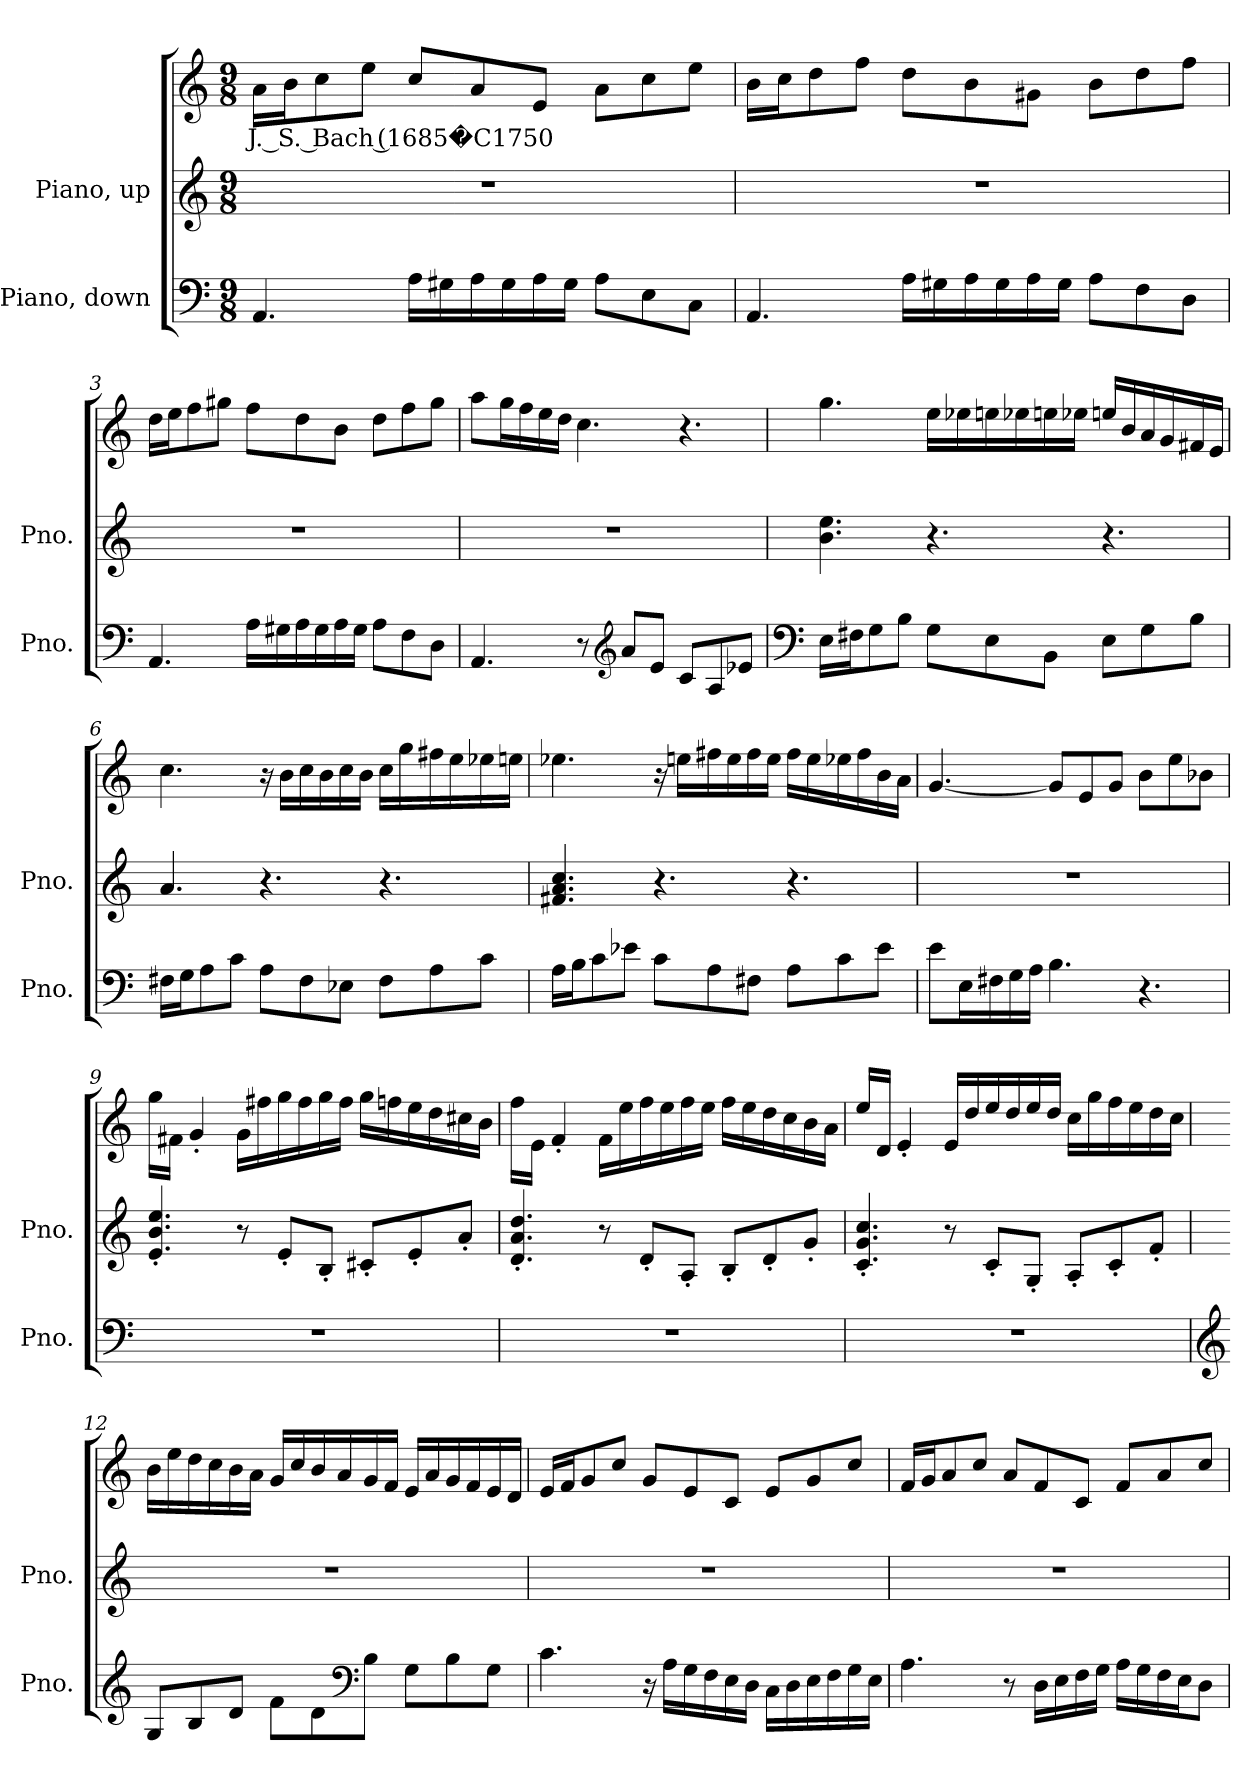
**kern	**kern	**kern	**text
*part2	*part1	*part1	*part1
*staff3	*staff2	*staff1	*staff1
*I"Piano, down	*I"Piano, up	*	*
*I'Pno.	*I'Pno.	*	*
*clefF4	*clefG2	*clefG2	*
*k[]	*k[]	*k[]	*
*M9/8	*M9/8	*M9/8	*
*MM106	*MM106	*MM106	*
=1	=1	=1	=1
!	!	!	!LO:LY:b
4.AA/	8%9r	16a\LL	J. S. Bach (1685�C1750
.	.	16b\J	.
.	.	8cc\	.
.	.	8ee\J	.
16A\LL	.	8cc/L	.
16G#X\	.	.	.
16A\	.	8a/	.
16G#\	.	.	.
16A\	.	8e/J	.
16G#\JJ	.	.	.
8A\L	.	8a\L	.
8E\	.	8cc\	.
8C\J	.	8ee\J	.
=2	=2	=2	=2
4.AA/	8%9r	16b\LL	.
.	.	16cc\J	.
.	.	8dd\	.
.	.	8ff\J	.
16A\LL	.	8dd\L	.
16G#X\	.	.	.
16A\	.	8b\	.
16G#\	.	.	.
16A\	.	8g#X\J	.
16G#\JJ	.	.	.
8A\L	.	8b\L	.
8F\	.	8dd\	.
8D\J	.	8ff\J	.
!!LO:LB:g=z
=3	=3	=3	=3
4.AA/	8%9r	16dd\LL	.
.	.	16ee\J	.
.	.	8ff\	.
.	.	8gg#X\J	.
16A\LL	.	8ff\L	.
16G#X\	.	.	.
16A\	.	8dd\	.
16G#\	.	.	.
16A\	.	8b\J	.
16G#\JJ	.	.	.
8A\L	.	8dd\L	.
8F\	.	8ff\	.
8D\J	.	8gg#\J	.
=4	=4	=4	=4
4.AA/	8%9r	8aa\L	.
.	.	16gg\L	.
.	.	16ff\	.
.	.	16ee\	.
.	.	16dd\JJ	.
8r	.	4.cc\	.
*clefG2	*	*	*
8a/L	.	.	.
8e/J	.	.	.
8c/L	.	4.r	.
8A/	.	.	.
8e-X/J	.	.	.
!!LO:LB:g=z
=5	=5	=5	=5
*clefF4	*	*	*
16E\LL	4.b\ 4.ee\	4.gg\	.
16F#X\J	.	.	.
8G\	.	.	.
8B\J	.	.	.
8G\L	4.r	16ee\LL	.
.	.	16ee-X\	.
8E\	.	16een\	.
.	.	16ee-X\	.
8BB\J	.	16een\	.
.	.	16ee-X\JJ	.
8E\L	4.r	16een/LL	.
.	.	16b/	.
8G\	.	16a/	.
.	.	16g/	.
8B\J	.	16f#X/	.
.	.	16e/JJ	.
=6	=6	=6	=6
16F#X\LL	4.a/	4.cc\	.
16G\J	.	.	.
8A\	.	.	.
8c\J	.	.	.
8A\L	4.r	16r	.
.	.	16b\LL	.
8F#\	.	16cc\	.
.	.	16b\	.
8E-X\J	.	16cc\	.
.	.	16b\JJ	.
8F#\L	4.r	16cc\LL	.
.	.	16gg\	.
8A\	.	16ff#X\	.
.	.	16ee\	.
8c\J	.	16ee-X\	.
.	.	16een\JJ	.
!!LO:LB:g=z
=7	=7	=7	=7
16A\LL	4.f#X/ 4.a/ 4.cc/	4.ee-X\	.
16B\J	.	.	.
8c\	.	.	.
8e-X\J	.	.	.
8c\L	4.r	16r	.
.	.	16een\LL	.
8A\	.	16ff#X\	.
.	.	16ee\	.
8F#X\J	.	16ff#\	.
.	.	16ee\JJ	.
8A\L	4.r	16ff#\LL	.
.	.	16ee\	.
8c\	.	16ee-X\	.
.	.	16ff#\	.
8e-\J	.	16b\	.
.	.	16a\JJ	.
=8	=8	=8	=8
8e\L	8%9r	[4.g/	.
16E\L	.	.	.
16F#X\	.	.	.
16G\	.	.	.
16A\JJ	.	.	.
4.B\	.	8g/L]	.
.	.	8e/	.
.	.	8g/J	.
4.r	.	8b\L	.
.	.	8ee\	.
.	.	8b-X\J	.
!!LO:PB:g=z
=9	=9	=9	=9
8%9r	4.e/' 4.b/' 4.ee/'	16gg\LL	.
.	.	16f#X\JJ	.
.	.	4g'/	.
.	8r	16g\LL	.
.	.	16ff#X\	.
.	8e'/L	16gg\	.
.	.	16ff#\	.
.	8B'/J	16gg\	.
.	.	16ff#\JJ	.
.	8c#X'/L	16gg\LL	.
.	.	16ffn\	.
.	8e'/	16ee\	.
.	.	16dd\	.
.	8a'/J	16cc#X\	.
.	.	16b\JJ	.
=10	=10	=10	=10
8%9r	4.d/' 4.a/' 4.dd/'	16ff\LL	.
.	.	16e\JJ	.
.	.	4f'/	.
.	8r	16f\LL	.
.	.	16ee\	.
.	8d'/L	16ff\	.
.	.	16ee\	.
.	8A'/J	16ff\	.
.	.	16ee\JJ	.
.	8B'/L	16ff\LL	.
.	.	16ee\	.
.	8d'/	16dd\	.
.	.	16cc\	.
.	8g'/J	16b\	.
.	.	16a\JJ	.
!!LO:LB:g=z
=11	=11	=11	=11
8%9r	4.c/' 4.g/' 4.cc/'	16ee/LL	.
.	.	16d/JJ	.
.	.	4e'/	.
.	8r	16e/LL	.
.	.	16dd/	.
.	8c'/L	16ee/	.
.	.	16dd/	.
.	8G'/J	16ee/	.
.	.	16dd/JJ	.
.	8A'/L	16cc\LL	.
.	.	16gg\	.
.	8c'/	16ff\	.
.	.	16ee\	.
.	8f'/J	16dd\	.
.	.	16cc\JJ	.
=12	=12	=12	=12
*clefG2	*	*	*
8G/L	8%9r	16b\LL	.
.	.	16ee\	.
8B/	.	16dd\	.
.	.	16cc\	.
8d/J	.	16b\	.
.	.	16a\JJ	.
8f\L	.	16g/LL	.
.	.	16cc/	.
8d\	.	16b/	.
.	.	16a/	.
*clefF4	*	*	*
8B\J	.	16g/	.
.	.	16f/JJ	.
8G\L	.	16e/LL	.
.	.	16a/	.
8B\	.	16g/	.
.	.	16f/	.
8G\J	.	16e/	.
.	.	16d/JJ	.
!!LO:LB:g=z
=13	=13	=13	=13
4.c\	8%9r	16e/LL	.
.	.	16f/J	.
.	.	8g/	.
.	.	8cc/J	.
16r	.	8g/L	.
16A\LL	.	.	.
16G\	.	8e/	.
16F\	.	.	.
16E\	.	8c/J	.
16D\JJ	.	.	.
16C\LL	.	8e/L	.
16D\	.	.	.
16E\	.	8g/	.
16F\	.	.	.
16G\	.	8cc/J	.
16E\JJ	.	.	.
=14	=14	=14	=14
4.A\	8%9r	16f/LL	.
.	.	16g/J	.
.	.	8a/	.
.	.	8cc/J	.
8r	.	8a/L	.
16D\LL	.	8f/	.
16E\	.	.	.
16F\	.	8c/J	.
16G\JJ	.	.	.
16A\LL	.	8f/L	.
16G\	.	.	.
16F\	.	8a/	.
16E\J	.	.	.
8D\J	.	8cc/J	.
=	=	=	=
*-	*-	*-	*-
